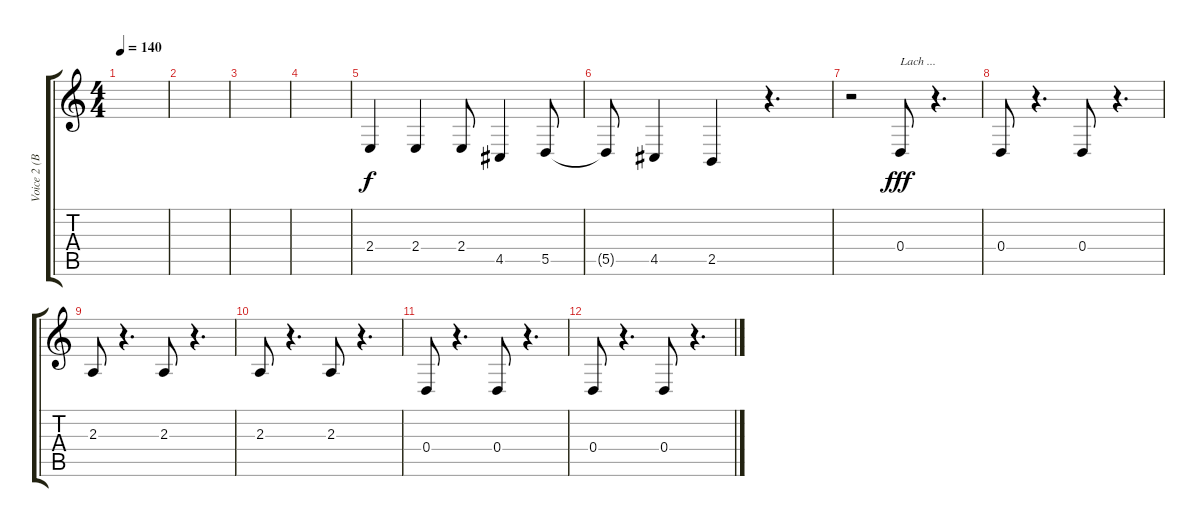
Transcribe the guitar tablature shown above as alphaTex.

\track ("Voice 2 (Bela)" "Voice 2 (B") {instrument altosax}
\staff {score tabs}
\tuning (E4 B3 G3 D3 A2 E2) {hide}
\ts (4 4)
\tempo 140
\clef g2
\ks c
|
|
|
|
2.4.4 2.4.4 2.4.8 4.5.4 5.5.8 |
5.5{t}.8 4.5.4 2.5.4 r.4{d} |
r.2 0.4.8{txt "Lach ..." dy fff} r.4{d} |
0.4.8 r.4{d} 0.4.8 r.4{d} |
2.3.8 r.4{d} 2.3.8 r.4{d} |
2.3.8 r.4{d} 2.3.8 r.4{d} |
0.4.8 r.4{d} 0.4.8 r.4{d} |
0.4.8 r.4{d} 0.4.8 r.4{d}
